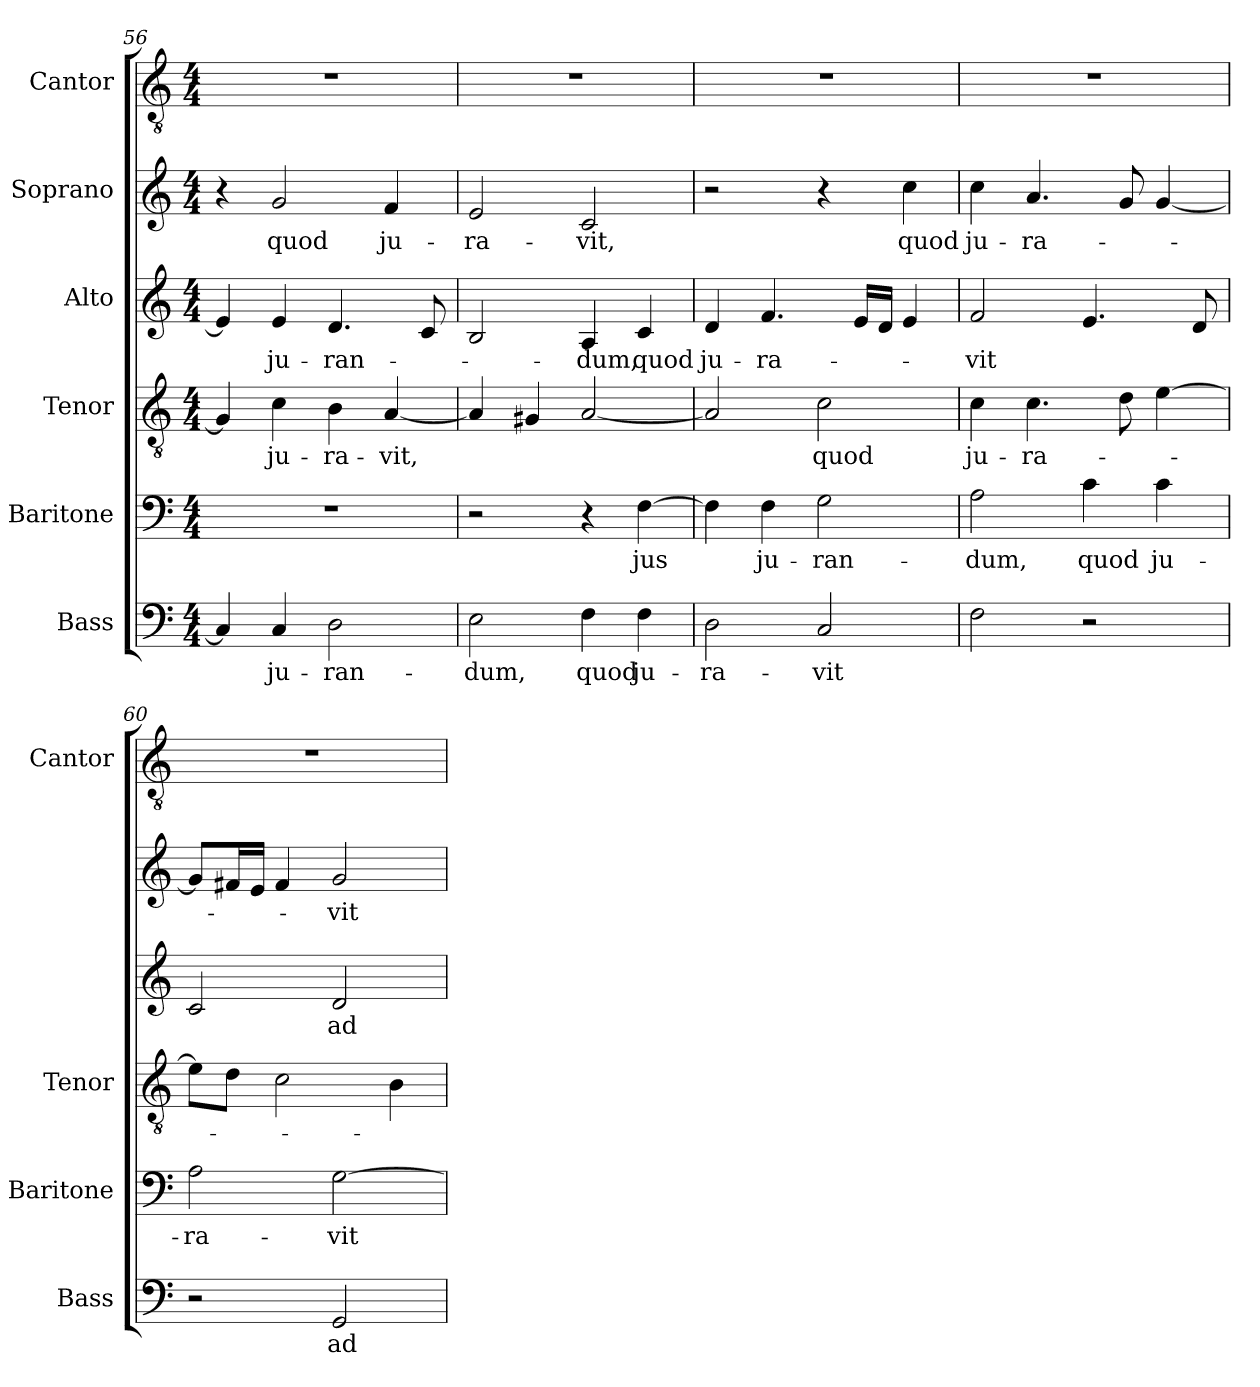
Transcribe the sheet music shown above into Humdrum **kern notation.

**kern	**text	**kern	**text	**kern	**text	**kern	**text	**kern	**text	**kern
*part6	*part6	*part5	*part5	*part4	*part4	*part3	*part3	*part2	*part2	*part1
*staff6	*staff6	*staff5	*staff5	*staff4	*staff4	*staff3	*staff3	*staff2	*staff2	*staff1
*I"Bass	*	*I"Baritone	*	*I"Tenor	*	*I"Alto	*	*I"Soprano	*	*I"Cantor
*I'Bass	*	*I'Baritone	*	*I'Tenor	*	*	*	*	*	*I'Cantor
*clefF4	*	*clefF4	*	*clefGv2	*	*clefG2	*	*clefG2	*	*clefGv2
*ITrd7c12	*	*	*	*	*	*	*	*	*	*ITrd7c12
*k[]	*	*k[]	*	*k[]	*	*k[]	*	*k[]	*	*k[]
*C:	*	*C:	*	*C:	*	*C:	*	*C:	*	*C:
*M4/4	*	*M4/4	*	*M4/4	*	*M4/4	*	*M4/4	*	*M4/4
=56	=56	=56	=56	=56	=56	=56	=56	=56	=56	=56
4CCi/]	.	1r	.	4Gi/]	.	4ei/]	.	4r	.	1r
!	!LO:LY:b:color=#000000	!	!	!	!	!	!	!	!	!
!	!	!	!	!	!LO:LY:b:color=#000000	!	!	!	!	!
!	!	!	!	!	!	!	!LO:LY:b:color=#000000	!	!	!
!	!	!	!	!	!	!	!	!	!LO:LY:b:color=#000000	!
4CCi/	-ju-	.	.	4ci\	ju-	4ei/	-ju-	2gi/	quod	.
!	!LO:LY:b:color=#000000	!	!	!	!	!	!	!	!	!
!	!	!	!	!	!LO:LY:b:color=#000000	!	!	!	!	!
!	!	!	!	!	!	!	!LO:LY:b:color=#000000	!	!	!
2DDi\	-ran-	.	.	4Bi\	-ra-	4.di/	-ran-	.	.	.
!	!	!	!	!	!LO:LY:b:color=#000000	!	!	!	!	!
!	!	!	!	!	!	!	!	!	!LO:LY:b:color=#000000	!
.	.	.	.	[<4Ai/	-vit,	.	.	4fi/	ju-	.
.	.	.	.	.	.	8ci/	.	.	.	.
=57	=57	=57	=57	=57	=57	=57	=57	=57	=57	=57
!	!LO:LY:b:color=#000000	!	!	!	!	!	!	!	!	!
!	!	!	!	!	!	!	!	!	!LO:LY:b:color=#000000	!
2EEi\	-dum,	2r	.	4Ai/]	.	2Bi/	.	2ei/	-ra-	1r
.	.	.	.	4G#Xi/	.	.	.	.	.	.
!	!LO:LY:b:color=#000000	!	!	!	!	!	!	!	!	!
!	!	!	!	!	!	!	!LO:LY:b:color=#000000	!	!	!
!	!	!	!	!	!	!	!	!	!LO:LY:b:color=#000000	!
4FFi\	quod	4r	.	[<2Ai/	.	4Ai/	-dum,	2ci/	-vit,	.
!	!LO:LY:b:color=#000000	!	!	!	!	!	!	!	!	!
!	!	!	!LO:LY:b:color=#000000	!	!	!	!	!	!	!
!	!	!	!	!	!	!	!LO:LY:b:color=#000000	!	!	!
4FFi\	ju-	[>4Fi\	jus	.	.	4ci/	quod	.	.	.
=58	=58	=58	=58	=58	=58	=58	=58	=58	=58	=58
!	!LO:LY:b:color=#000000	!	!	!	!	!	!	!	!	!
!	!	!	!	!	!	!	!LO:LY:b:color=#000000	!	!	!
2DDi\	-ra-	4Fi\]	.	2Ai/]	.	4di/	ju-	2r	.	1r
!	!	!	!LO:LY:b:color=#000000	!	!	!	!	!	!	!
!	!	!	!	!	!	!	!LO:LY:b:color=#000000	!	!	!
.	.	4Fi\	ju-	.	.	4.fi/	-ra-	.	.	.
!	!LO:LY:b:color=#000000	!	!	!	!	!	!	!	!	!
!	!	!	!LO:LY:b:color=#000000	!	!	!	!	!	!	!
!	!	!	!	!	!LO:LY:b:color=#000000	!	!	!	!	!
2CCi/	-vit	2Gi\	-ran-	2ci\	quod	.	.	4r	.	.
.	.	.	.	.	.	16ei/LL	.	.	.	.
.	.	.	.	.	.	16di/JJ	.	.	.	.
!	!	!	!	!	!	!	!	!	!LO:LY:b:color=#000000	!
.	.	.	.	.	.	4ei/	.	4cci\	quod	.
!!LO:PB:g=z
=59	=59	=59	=59	=59	=59	=59	=59	=59	=59	=59
!	!	!	!LO:LY:b:color=#000000	!	!	!	!	!	!	!
!	!	!	!	!	!LO:LY:b:color=#000000	!	!	!	!	!
!	!	!	!	!	!	!	!LO:LY:b:color=#000000	!	!	!
!	!	!	!	!	!	!	!	!	!LO:LY:b:color=#000000	!
2FFi\	.	2Ai\	-dum,	4ci\	ju-	2fi/	-vit	4cci\	ju-	1r
!	!	!	!	!	!LO:LY:b:color=#000000	!	!	!	!	!
!	!	!	!	!	!	!	!	!	!LO:LY:b:color=#000000	!
.	.	.	.	4.ci\	-ra-	.	.	4.ai/	-ra-	.
!	!	!	!LO:LY:b:color=#000000	!	!	!	!	!	!	!
2r	.	4ci\	quod	.	.	4.ei/	.	.	.	.
.	.	.	.	8di\	.	.	.	8gi/	.	.
!	!	!	!LO:LY:b:color=#000000	!	!	!	!	!	!	!
.	.	4ci\	ju-	[>4ei\	.	.	.	[<4gi/	.	.
.	.	.	.	.	.	8di/	.	.	.	.
=60	=60	=60	=60	=60	=60	=60	=60	=60	=60	=60
!	!	!	!LO:LY:b:color=#000000	!	!	!	!	!	!	!
2r	.	2Ai\	-ra-	8ei\L]	.	2ci/	.	8gi/L]	.	1r
.	.	.	.	8di\J	.	.	.	16f#Xi/L	.	.
.	.	.	.	.	.	.	.	16ei/JJ	.	.
.	.	.	.	2ci\	.	.	.	4f#i/	.	.
!	!LO:LY:b:color=#000000	!	!	!	!	!	!	!	!	!
!	!	!	!LO:LY:b:color=#000000	!	!	!	!	!	!	!
!	!	!	!	!	!	!	!LO:LY:b:color=#000000	!	!	!
!	!	!	!	!	!	!	!	!	!LO:LY:b:color=#000000	!
2GGGi/	ad	[>2Gi\	-vit	.	.	2di/	ad	2gi/	-vit	.
.	.	.	.	4Bi\	.	.	.	.	.	.
=	=	=	=	=	=	=	=	=	=	=
*-	*-	*-	*-	*-	*-	*-	*-	*-	*-	*-
